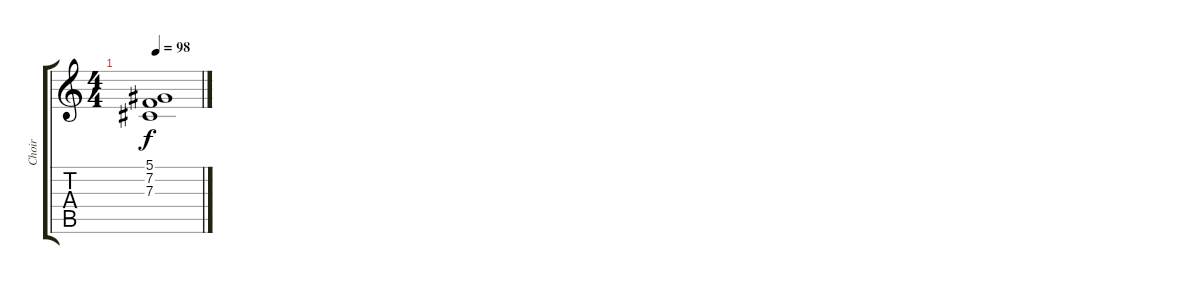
\track ("Choir" "Choir") {instrument lead6voice}
\staff {score tabs}
\tuning (Eb4 Bb3 Gb3 Db3 Ab2 Eb2) {hide}
\ts (4 4)
\tempo 98
\clef g2
\ks c
(5.1 7.2 7.3).1{dy f}
